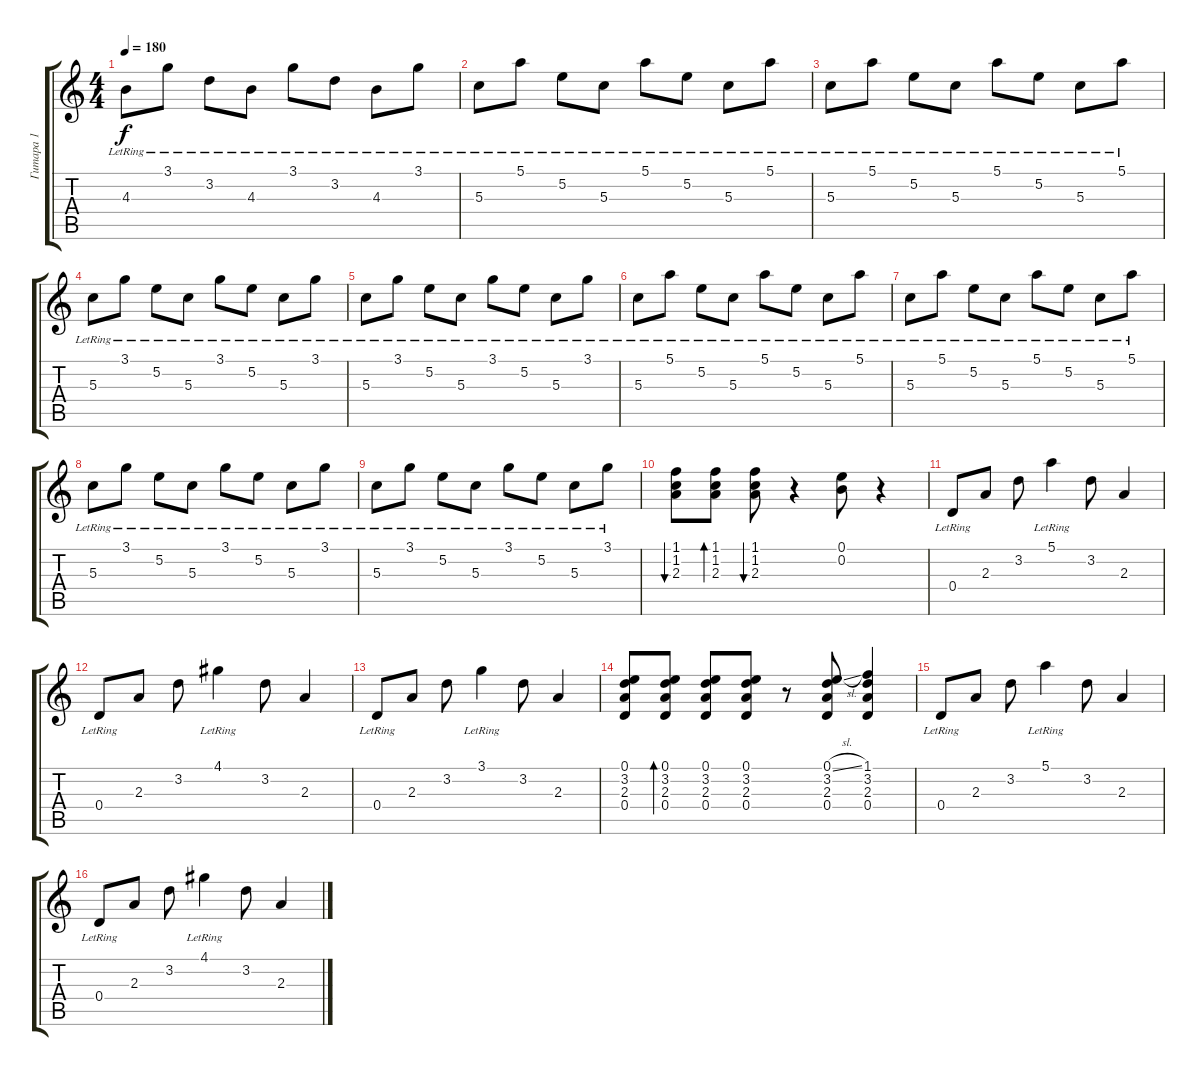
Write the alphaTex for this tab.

\track ("Гитара 1" "Гитара 1") {instrument electricguitarjazz}
\staff {score tabs}
\tuning (E4 B3 G3 D3 A2 E2) {hide}
\ts (4 4)
\tempo 180
\clef g2
\ks c
4.3{lr}.8{dy f} 3.1{lr}.8 3.2{lr}.8 4.3{lr}.8 3.1{lr}.8 3.2{lr}.8 4.3{lr}.8 3.1{lr}.8 |
5.3{lr}.8 5.1{lr}.8 5.2{lr}.8 5.3{lr}.8 5.1{lr}.8 5.2{lr}.8 5.3{lr}.8 5.1{lr}.8 |
5.3{lr}.8 5.1{lr}.8 5.2{lr}.8 5.3{lr}.8 5.1{lr}.8 5.2{lr}.8 5.3{lr}.8 5.1{lr}.8 |
5.3{lr}.8 3.1{lr}.8 5.2{lr}.8 5.3{lr}.8 3.1{lr}.8 5.2{lr}.8 5.3{lr}.8 3.1{lr}.8 |
5.3{lr}.8 3.1{lr}.8 5.2{lr}.8 5.3{lr}.8 3.1{lr}.8 5.2{lr}.8 5.3{lr}.8 3.1{lr}.8 |
5.3{lr}.8 5.1{lr}.8 5.2{lr}.8 5.3{lr}.8 5.1{lr}.8 5.2{lr}.8 5.3{lr}.8 5.1{lr}.8 |
5.3{lr}.8 5.1{lr}.8 5.2{lr}.8 5.3{lr}.8 5.1{lr}.8 5.2{lr}.8 5.3{lr}.8 5.1{lr}.8 |
5.3{lr}.8 3.1{lr}.8 5.2{lr}.8 5.3{lr}.8 3.1{lr}.8 5.2{lr}.8 5.3{lr}.8 3.1{lr}.8 |
5.3{lr}.8 3.1{lr}.8 5.2{lr}.8 5.3{lr}.8 3.1{lr}.8 5.2{lr}.8 5.3{lr}.8 3.1{lr}.8 |
(1.1 1.2 2.3).8{bu 60} (1.1 1.2 2.3).8{bd 60} (1.1 1.2 2.3).8{bu 60} r.4 (0.1 0.2).8 r.4 |
0.4{lr}.8 2.3.8 3.2.8 5.1{lr}.4 3.2.8 2.3.4 |
0.4{lr}.8 2.3.8 3.2.8 4.1{lr}.4 3.2.8 2.3.4 |
0.4{lr}.8 2.3.8 3.2.8 3.1{lr}.4 3.2.8 2.3.4 |
(0.1 3.2 2.3 0.4).8 (0.1 3.2 2.3 0.4).8{bd 60} (0.1 3.2 2.3 0.4).8 (0.1 3.2 2.3 0.4).8 r.8 (0.1{sl} 3.2 2.3 0.4).8 (1.1 3.2 2.3 0.4).4 |
0.4{lr}.8 2.3.8 3.2.8 5.1{lr}.4 3.2.8 2.3.4 |
0.4{lr}.8 2.3.8 3.2.8 4.1{lr}.4 3.2.8 2.3.4
